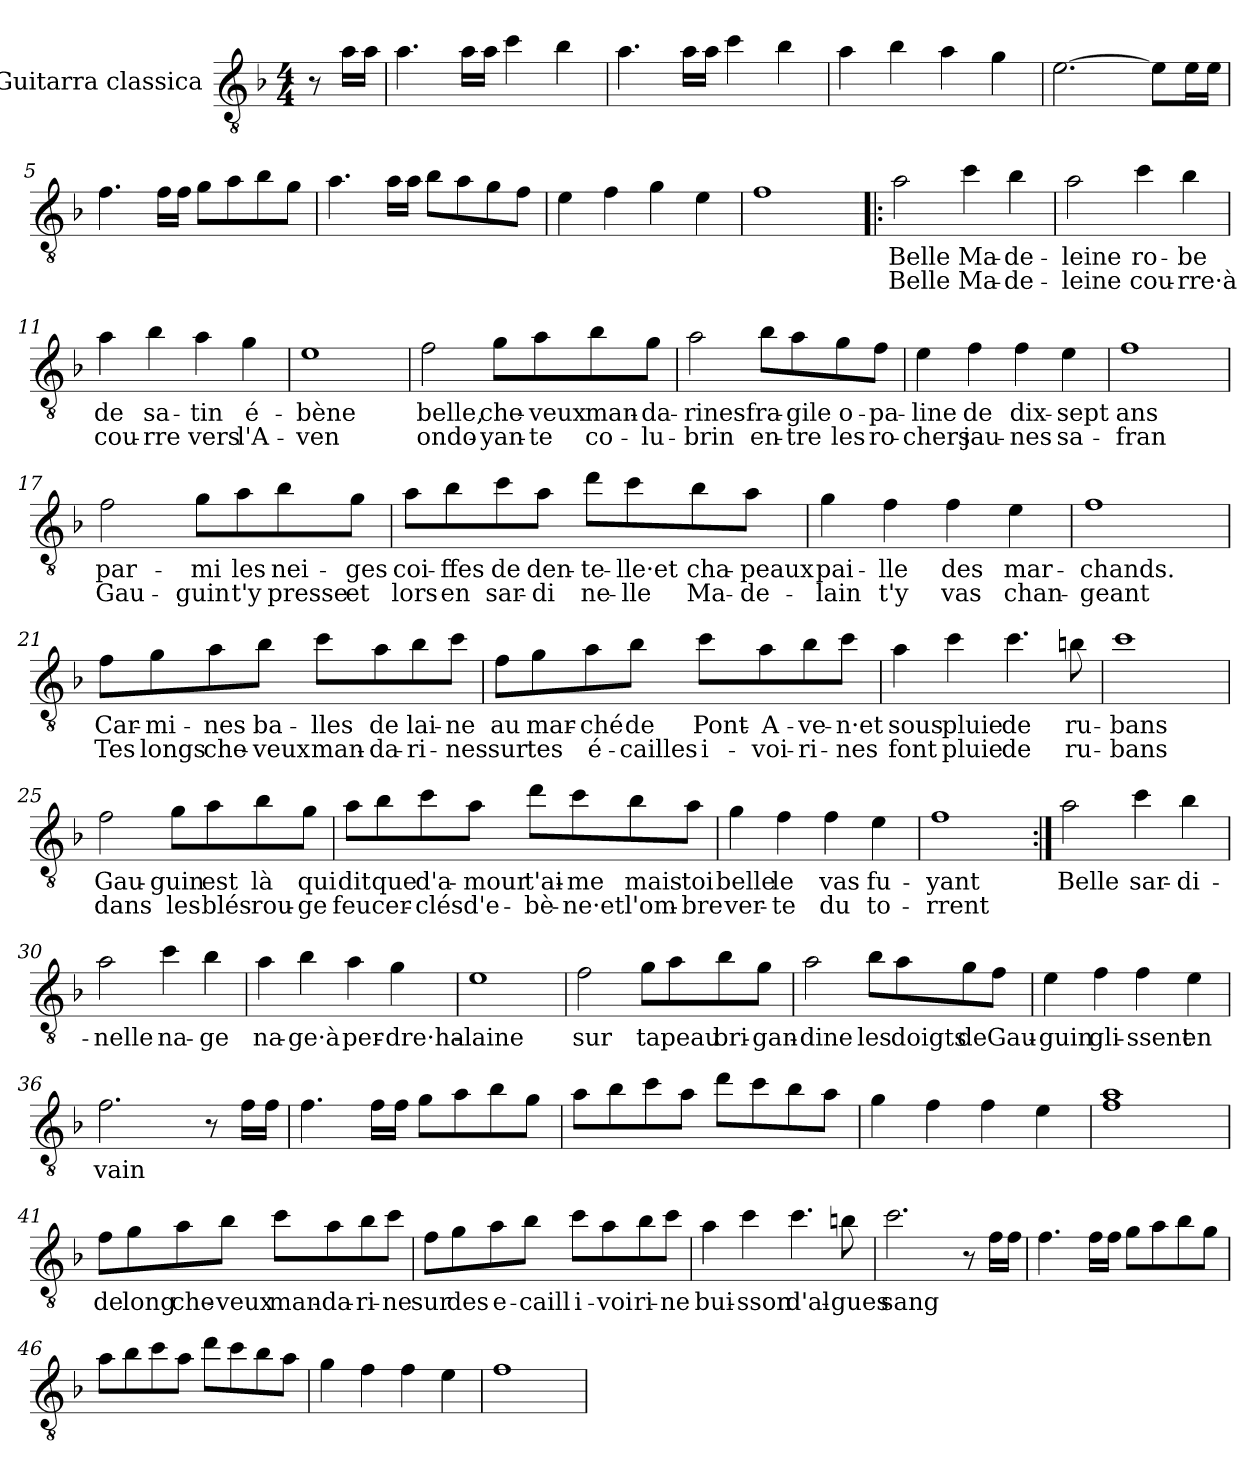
**kern	**text	**text
*part1	*part1	*part1
*staff1	*staff1	*staff1
*I"Guitarra classica	*	*
*I'Guit	*	*
*clefGv2	*	*
*k[b-]	*	*
*M4/4	*	*
*MM100	*	*
=	=	=
8r	.	.
16a\LL	.	.
16a\JJ	.	.
=1	=1	=1
4.a\	.	.
16a\LL	.	.
16a\JJ	.	.
4cc\	.	.
4b-\	.	.
=2	=2	=2
4.a\	.	.
16a\LL	.	.
16a\JJ	.	.
4cc\	.	.
4b-\	.	.
=3	=3	=3
4a\	.	.
4b-\	.	.
4a\	.	.
4g\	.	.
=4	=4	=4
[2.e\	.	.
8e\L]	.	.
16e\L	.	.
16e\JJ	.	.
=5	=5	=5
4.f\	.	.
16f\LL	.	.
16f\JJ	.	.
8g\L	.	.
8a\	.	.
8b-\	.	.
8g\J	.	.
!!LO:LB:g=z
=6	=6	=6
4.a\	.	.
16a\LL	.	.
16a\JJ	.	.
8b-\L	.	.
8a\	.	.
8g\	.	.
8f\J	.	.
=7	=7	=7
4e\	.	.
4f\	.	.
4g\	.	.
4e\	.	.
=8	=8	=8
1f	.	.
=9!|:	=9!|:	=9!|:
!	!LO:LY:b	!LO:LY:b
2a\	Belle	Belle
!	!LO:LY:b	!LO:LY:b
4cc\	Ma-	Ma-
!	!LO:LY:b	!LO:LY:b
4b-\	-de-	-de-
=10	=10	=10
!	!LO:LY:b	!LO:LY:b
2a\	-leine	-leine
!	!LO:LY:b	!LO:LY:b
4cc\	ro-	cou-
!	!LO:LY:b	!LO:LY:b
4b-\	-be	-rre·à
=11	=11	=11
!	!LO:LY:b	!LO:LY:b
4a\	de	cou-
!	!LO:LY:b	!LO:LY:b
4b-\	sa-	-rre
!	!LO:LY:b	!LO:LY:b
4a\	-tin	vers
!	!LO:LY:b	!LO:LY:b
4g\	é-	l'A-
!!LO:LB:g=z
=12	=12	=12
!	!LO:LY:b	!LO:LY:b
1e	-bène	-ven
=13	=13	=13
!	!LO:LY:b	!LO:LY:b
2f\	belle,	ondo-
!	!LO:LY:b	!LO:LY:b
8g\L	che-	-yan-
!	!LO:LY:b	!LO:LY:b
8a\	-veux	-te
!	!LO:LY:b	!LO:LY:b
8b-\	man-	co-
!	!LO:LY:b	!LO:LY:b
8g\J	-da-	-lu-
=14	=14	=14
!	!LO:LY:b	!LO:LY:b
2a\	-rines	-brin
!	!LO:LY:b	!LO:LY:b
8b-\L	fra-	en-
!	!LO:LY:b	!LO:LY:b
8a\	-gile	-tre
!	!LO:LY:b	!LO:LY:b
8g\	o-	les
!	!LO:LY:b	!LO:LY:b
8f\J	-pa-	ro-
=15	=15	=15
!	!LO:LY:b	!LO:LY:b
4e\	-line	-chers
!	!LO:LY:b	!LO:LY:b
4f\	de	jau-
!	!LO:LY:b	!LO:LY:b
4f\	dix-	-nes
!	!LO:LY:b	!LO:LY:b
4e\	-sept	sa-
=16	=16	=16
!	!LO:LY:b	!LO:LY:b
1f	ans	-fran
!!LO:LB:g=z
=17	=17	=17
!	!LO:LY:b	!LO:LY:b
2f\	par-	Gau-
!	!LO:LY:b	!LO:LY:b
8g\L	-mi	-guin
!	!LO:LY:b	!LO:LY:b
8a\	les	t'y
!	!LO:LY:b	!LO:LY:b
8b-\	nei-	presse
!	!LO:LY:b	!LO:LY:b
8g\J	-ges	et
=18	=18	=18
!	!LO:LY:b	!LO:LY:b
8a\L	coi-	lors
!	!LO:LY:b	!LO:LY:b
8b-\	-ffes	en
!	!LO:LY:b	!LO:LY:b
8cc\	de	sar-
!	!LO:LY:b	!LO:LY:b
8a\J	den-	-di
!	!LO:LY:b	!LO:LY:b
8dd\L	-te-	ne-
!	!LO:LY:b	!LO:LY:b
8cc\	-lle·et	-lle
!	!LO:LY:b	!LO:LY:b
8b-\	cha-	Ma-
!	!LO:LY:b	!LO:LY:b
8a\J	-peaux	-de-
=19	=19	=19
!	!LO:LY:b	!LO:LY:b
4g\	pai-	-lain
!	!LO:LY:b	!LO:LY:b
4f\	-lle	t'y
!	!LO:LY:b	!LO:LY:b
4f\	des	vas
!	!LO:LY:b	!LO:LY:b
4e\	mar-	chan-
=20	=20	=20
!	!LO:LY:b	!LO:LY:b
1f	-chands.	-geant
!!LO:LB:g=z
=21	=21	=21
!	!LO:LY:b	!LO:LY:b
8f\L	Car-	Tes
!	!LO:LY:b	!LO:LY:b
8g\	-mi-	longs
!	!LO:LY:b	!LO:LY:b
8a\	-nes	che-
!	!LO:LY:b	!LO:LY:b
8b-\J	ba-	-veux
!	!LO:LY:b	!LO:LY:b
8cc\L	-lles	man-
!	!LO:LY:b	!LO:LY:b
8a\	de	-da-
!	!LO:LY:b	!LO:LY:b
8b-\	lai-	-ri-
!	!LO:LY:b	!LO:LY:b
8cc\J	-ne	-nes
=22	=22	=22
!	!LO:LY:b	!LO:LY:b
8f\L	au	sur
!	!LO:LY:b	!LO:LY:b
8g\	mar-	tes
!	!LO:LY:b	!LO:LY:b
8a\	-ché	é-
!	!LO:LY:b	!LO:LY:b
8b-\J	de	-cailles
!	!LO:LY:b	!LO:LY:b
8cc\L	Pont-	i-
!	!LO:LY:b	!LO:LY:b
8a\	-A-	-voi-
!	!LO:LY:b	!LO:LY:b
8b-\	-ve-	-ri-
!	!LO:LY:b	!LO:LY:b
8cc\J	-n·et	-nes
=23	=23	=23
!	!LO:LY:b	!LO:LY:b
4a\	sous	font
!	!LO:LY:b	!LO:LY:b
4cc\	pluie	pluie
!	!LO:LY:b	!LO:LY:b
4.cc\	de	de
!	!LO:LY:b	!LO:LY:b
8bn\	ru-	ru-
!!LO:LB:g=z
=24	=24	=24
!	!LO:LY:b	!LO:LY:b
1cc	-bans	-bans
=25	=25	=25
!	!LO:LY:b	!LO:LY:b
2f\	Gau-	dans
!	!LO:LY:b	!LO:LY:b
8g\L	-guin	les
!	!LO:LY:b	!LO:LY:b
8a\	est	blés
!	!LO:LY:b	!LO:LY:b
8b-\	là	rou-
!	!LO:LY:b	!LO:LY:b
8g\J	qui	-ge
=26	=26	=26
!	!LO:LY:b	!LO:LY:b
8a\L	dit	feu
!	!LO:LY:b	!LO:LY:b
8b-\	que	cer-
!	!LO:LY:b	!LO:LY:b
8cc\	d'a-	-clés
!	!LO:LY:b	!LO:LY:b
8a\J	-mour	d'e-
!	!LO:LY:b	!LO:LY:b
8dd\L	t'ai-	-bè-
!	!LO:LY:b	!LO:LY:b
8cc\	-me	-ne·et
!	!LO:LY:b	!LO:LY:b
8b-\	mais	l'om-
!	!LO:LY:b	!LO:LY:b
8a\J	toi	-bre
=27	=27	=27
!	!LO:LY:b	!LO:LY:b
4g\	belle	ver-
!	!LO:LY:b	!LO:LY:b
4f\	le	-te
!	!LO:LY:b	!LO:LY:b
4f\	vas	du
!	!LO:LY:b	!LO:LY:b
4e\	fu-	to-
!!LO:LB:g=z
=28	=28	=28
!	!LO:LY:b	!LO:LY:b
1f	-yant	-rrent
=29:|!	=29:|!	=29:|!
!	!LO:LY:b	!
2a\	Belle	.
!	!LO:LY:b	!
4cc\	sar-	.
!	!LO:LY:b	!
4b-\	-di-	.
=30	=30	=30
!	!LO:LY:b	!
2a\	-nelle	.
!	!LO:LY:b	!
4cc\	na-	.
!	!LO:LY:b	!
4b-\	-ge	.
=31	=31	=31
!	!LO:LY:b	!
4a\	na-	.
!	!LO:LY:b	!
4b-\	-ge·à	.
!	!LO:LY:b	!
4a\	per-	.
!	!LO:LY:b	!
4g\	-dre·ha-	.
=32	=32	=32
!	!LO:LY:b	!
1e	-laine	.
=33	=33	=33
!	!LO:LY:b	!
2f\	sur	.
!	!LO:LY:b	!
8g\L	ta	.
!	!LO:LY:b	!
8a\	peau	.
!	!LO:LY:b	!
8b-\	bri-	.
!	!LO:LY:b	!
8g\J	-gan-	.
!!LO:LB:g=z
=34	=34	=34
!	!LO:LY:b	!
2a\	-dine	.
!	!LO:LY:b	!
8b-\L	les	.
!	!LO:LY:b	!
8a\	doigts	.
!	!LO:LY:b	!
8g\	de	.
!	!LO:LY:b	!
8f\J	Gau-	.
=35	=35	=35
!	!LO:LY:b	!
4e\	-guin	.
!	!LO:LY:b	!
4f\	gli-	.
!	!LO:LY:b	!
4f\	-ssent	.
!	!LO:LY:b	!
4e\	en	.
=36	=36	=36
!	!LO:LY:b	!
2.f\	vain	.
8r	.	.
16f\LL	.	.
16f\JJ	.	.
=37	=37	=37
4.f\	.	.
16f\LL	.	.
16f\JJ	.	.
8g\L	.	.
8a\	.	.
8b-\	.	.
8g\J	.	.
!!LO:LB:g=z
=38	=38	=38
8a\L	.	.
8b-\	.	.
8cc\	.	.
8a\J	.	.
8dd\L	.	.
8cc\	.	.
8b-\	.	.
8a\J	.	.
=39	=39	=39
4g\	.	.
4f\	.	.
4f\	.	.
4e\	.	.
=40	=40	=40
1f 1a	.	.
=41	=41	=41
!	!LO:LY:b	!
8f\L	de	.
!	!LO:LY:b	!
8g\	long	.
!	!LO:LY:b	!
8a\	che-	.
!	!LO:LY:b	!
8b-\J	-veux	.
!	!LO:LY:b	!
8cc\L	man-	.
!	!LO:LY:b	!
8a\	-da-	.
!	!LO:LY:b	!
8b-\	-ri-	.
!	!LO:LY:b	!
8cc\J	-ne	.
!!LO:PB:g=z
=42	=42	=42
!	!LO:LY:b	!
8f\L	sur	.
!	!LO:LY:b	!
8g\	des	.
!	!LO:LY:b	!
8a\	e-	.
!	!LO:LY:b	!
8b-\J	-caill	.
!	!LO:LY:b	!
8cc\L	i-	.
!	!LO:LY:b	!
8a\	-voi	.
!	!LO:LY:b	!
8b-\	ri-	.
!	!LO:LY:b	!
8cc\J	-ne	.
=43	=43	=43
!	!LO:LY:b	!
4a\	bui-	.
!	!LO:LY:b	!
4cc\	-sson	.
!	!LO:LY:b	!
4.cc\	d'al-	.
!	!LO:LY:b	!
8bn\	-gues	.
=44	=44	=44
!	!LO:LY:b	!
2.cc\	sang	.
8r	.	.
16f\LL	.	.
16f\JJ	.	.
=45	=45	=45
4.f\	.	.
16f\LL	.	.
16f\JJ	.	.
8g\L	.	.
8a\	.	.
8b-\	.	.
8g\J	.	.
!!LO:LB:g=z
=46	=46	=46
8a\L	.	.
8b-\	.	.
8cc\	.	.
8a\J	.	.
8dd\L	.	.
8cc\	.	.
8b-\	.	.
8a\J	.	.
=47	=47	=47
4g\	.	.
4f\	.	.
4f\	.	.
4e\	.	.
=48	=48	=48
1f	.	.
=	=	=
*-	*-	*-
